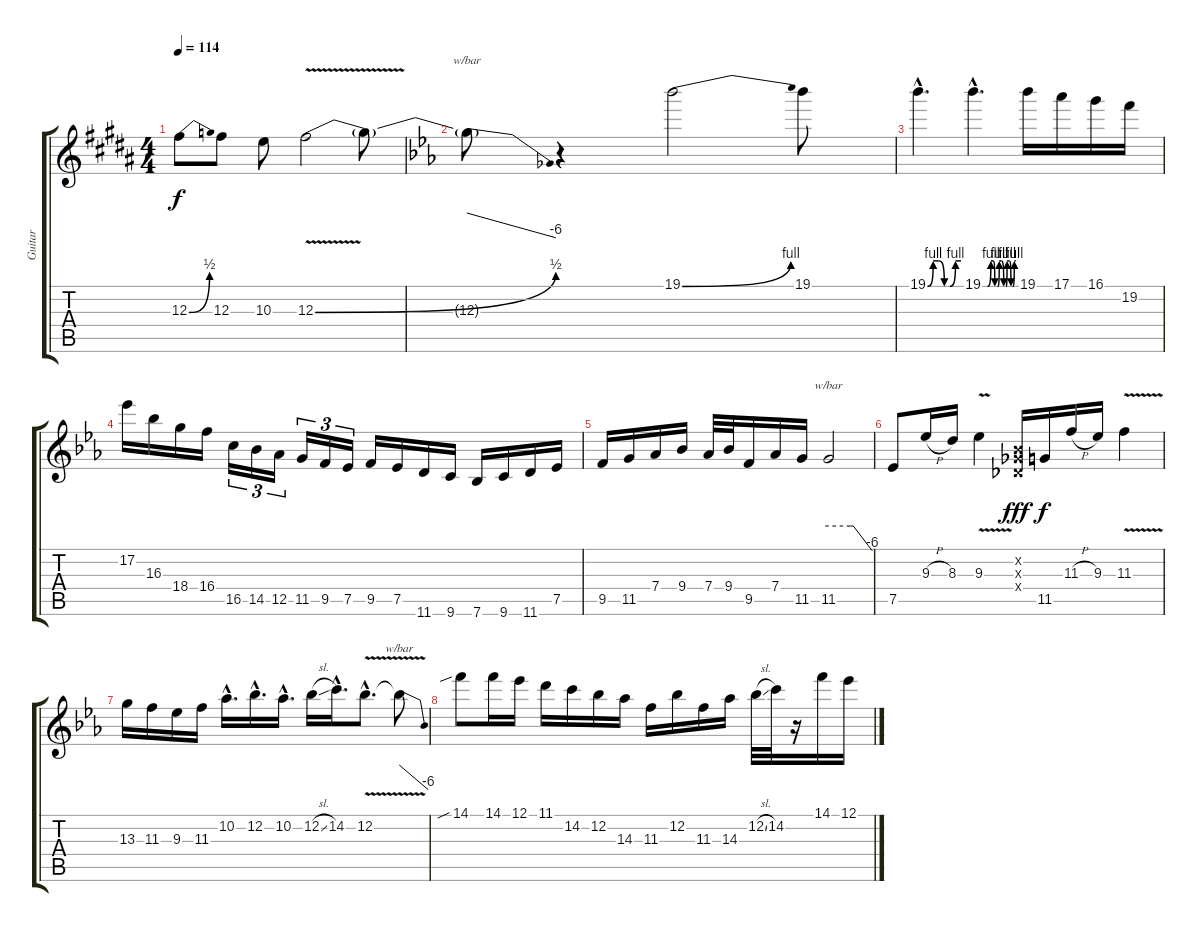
\track ("Guitar" "Guitar") {instrument distortionguitar}
\staff {score tabs}
\tuning (Eb4 Bb3 Gb3 Db3 Ab2 Eb2) {hide}
\ts (4 4)
\tempo 114
\clef g2
\ks g#minor
12.3{be (bend 0 0 60 2)}.8{dy f} 12.3.8 10.3.8 12.3{be (bend 0 0 60 2) v}.2 12.3{t}.8 |
\ks cminor
12.3{t}.8{tbe (dive default 0 0 60 -24)} r.4 19.1{be (bend 0 0 60 4)}.2 19.1.8 |
19.1{be (custom 0 0 10 4 20 4 30 0 40 0 50 4 60 4) hac}.4{d} 19.1{be (custom 0 0 9 0 15 4 19 4 22 0 27 0 30 4 34 4 38 0 42 0 44 4 48 4 51 0 54 0 57 4 60 4) hac}.4{d} 19.1.16 17.1.16 16.1.16 19.2.16 |
17.2.16 16.3.16 18.4.16 16.4.16 16.5.16{tu (3 2)} 14.5.16{tu (3 2)} 12.5.16{tu (3 2)} 11.5.16{tu (3 2)} 9.5.16{tu (3 2)} 7.5.16{tu (3 2)} 9.5.16 7.5.16 11.6.16 9.6.16 7.6.16 9.6.16 11.6.16 7.5.16 |
9.5.16 11.5.16 7.4.16 9.4.16 7.4.32 9.4.32 9.5.16 7.4.16 11.5.16 11.5.2{tbe (custom default 0 0 30 0 34 0 60 -24)} |
7.5.8 9.3{h}.16 8.3.16 9.3{v}.4 (0.2{x} 0.3{x} 0.4{x}).16{dy fff} 11.5.16{dy f} 11.3{h}.16 9.3.16 11.3{v}.4 |
13.3.16 11.3.16 9.3.16 11.3.16 10.2{hac}.16{d} 12.2{hac}.16{d} 10.2{hac}.16{d} 12.2{sl}.16 14.2{hac}.16{d} 12.2{v hac}.8{d} 12.2{t}.8{tbe (dive default 0 0 60 -24)} |
14.1{sib}.8 14.1.16 12.1.16 11.1.16 14.2.16 12.2.16 14.3.16 11.3.16 12.2.16 11.3.16 14.3.16 12.2{sl}.32 14.2.32 r.16 14.1.16 12.1.16
